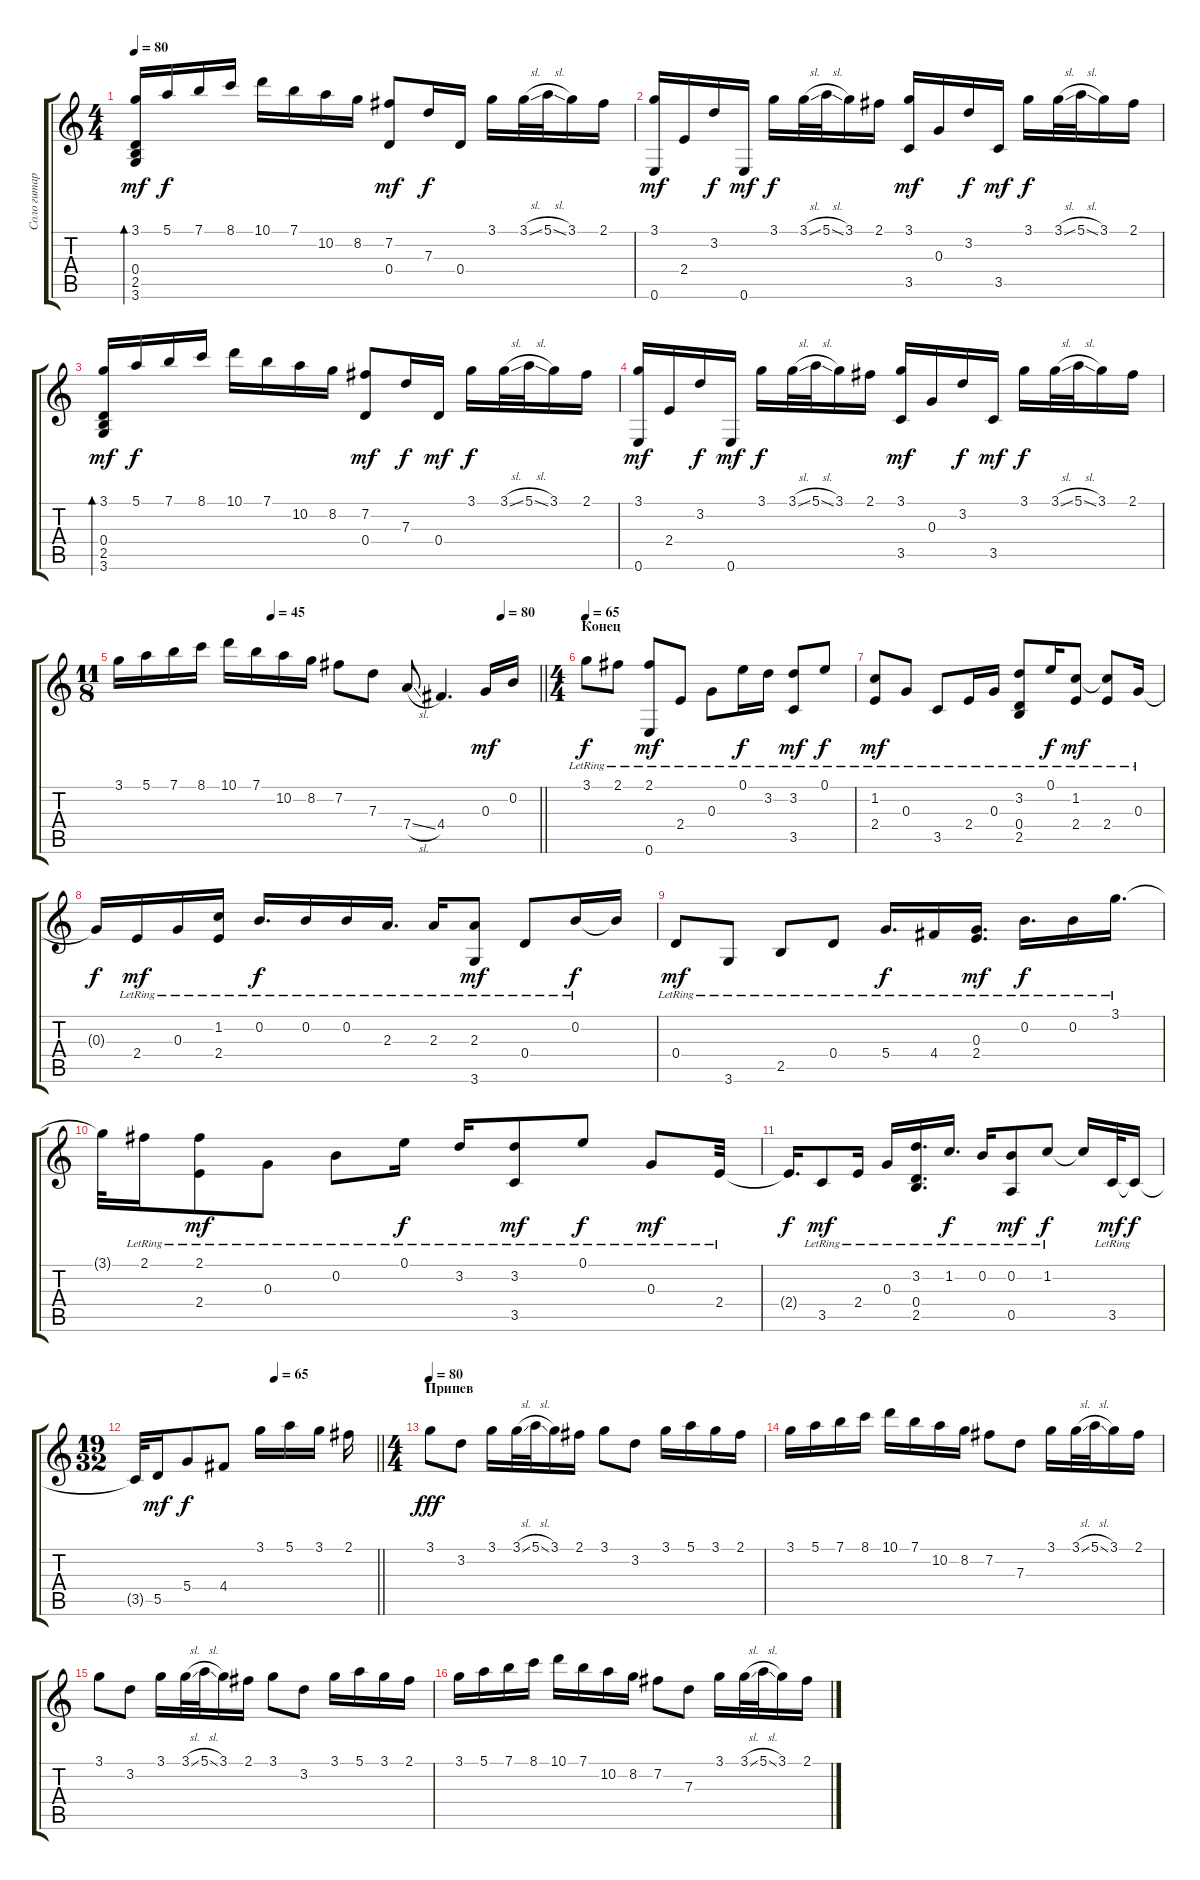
\track ("Соло гитара" "Соло гитар") {instrument overdrivenguitar}
\staff {score tabs}
\tuning (E4 B3 G3 D3 A2 E2) {hide}
\ts (4 4)
\tempo 80
\clef g2
\ks c
(3.1 0.4 2.5 3.6).16{bd 60 dy mf} 5.1.16{dy f} 7.1.16 8.1.16 10.1.16 7.1.16 10.2.16 8.2.16 (7.2 0.4).8{dy mf} 7.3.16{dy f} 0.4.16 3.1.16 3.1{sl}.32 5.1{sl}.32 3.1.16 2.1.16 |
(3.1 0.6).16{dy mf} 2.4.16 3.2.16{dy f} 0.6.16{dy mf} 3.1.16{dy f} 3.1{sl}.32 5.1{sl}.32 3.1.16 2.1.16 (3.1 3.5).16{dy mf} 0.3.16 3.2.16{dy f} 3.5.16{dy mf} 3.1.16{dy f} 3.1{sl}.32 5.1{sl}.32 3.1.16 2.1.16 |
(3.1 0.4 2.5 3.6).16{bd 60 dy mf} 5.1.16{dy f} 7.1.16 8.1.16 10.1.16 7.1.16 10.2.16 8.2.16 (7.2 0.4).8{dy mf} 7.3.16{dy f} 0.4.16{dy mf} 3.1.16{dy f} 3.1{sl}.32 5.1{sl}.32 3.1.16 2.1.16 |
(3.1 0.6).16{dy mf} 2.4.16 3.2.16{dy f} 0.6.16{dy mf} 3.1.16{dy f} 3.1{sl}.32 5.1{sl}.32 3.1.16 2.1.16 (3.1 3.5).16{dy mf} 0.3.16 3.2.16{dy f} 3.5.16{dy mf} 3.1.16{dy f} 3.1{sl}.32 5.1{sl}.32 3.1.16 2.1.16 |
\ts (11 8)
\tempo (45 0.36363636363636365)
\tempo (80 0.9090909090909091)
\barLineRight lightlight
3.1.16 5.1.16 7.1.16 8.1.16 10.1.16 7.1.16 10.2.16 8.2.16 7.2.8 7.3.8 7.4{sl}.8 4.4.4{d} 0.3.16{dy mf} 0.2.16 |
\ts (4 4)
\section ("" "Конец")
\tempo 65
3.1{lr}.8{dy f} 2.1{lr}.8 (2.1{lr} 0.6{lr}).8{dy mf} 2.4{lr}.8 0.3{lr}.8 0.1{lr}.16{dy f} 3.2{lr}.16 (3.2{lr} 3.5{lr}).8{dy mf} 0.1{lr}.8{dy f} |
(1.2{lr} 2.4{lr}).8{dy mf} 0.3{lr}.8 3.5{lr}.8 2.4{lr}.16 0.3{lr}.16 (3.2{lr} 0.4{lr} 2.5{lr}).8 0.1{lr}.16{dy f} (1.2{lr} 2.4{lr}).8{dy mf} (1.2{t} 2.4{lr}).8 0.3{lr}.16 |
0.3{t}.16{dy f} 2.4{lr}.16{dy mf} 0.3{lr}.16 (1.2{lr} 2.4{lr}).16 0.2{lr}.16{d dy f} 0.2{lr}.16 0.2{lr}.16 2.3{lr}.16{d} 2.3{lr}.16 (2.3{lr} 3.6{lr}).8{dy mf} 0.4{lr}.8 0.2{lr}.16{dy f} 0.2{t}.16 |
0.4{lr}.8{dy mf} 3.6{lr}.8 2.5{lr}.8 0.4{lr}.8 5.4{lr}.16{d dy f} 4.4{lr}.16 (0.3{lr} 2.4{lr}).16{d dy mf} 0.2{lr}.16{d dy f} 0.2{lr}.16 3.1{lr}.16{d} |
3.1{t}.32 2.1{lr}.16 (2.1{lr} 2.4{lr}).8{dy mf} 0.3{lr}.8 0.2{lr}.8 0.1{lr}.16{dy f} 3.2{lr}.16 (3.2{lr} 3.5{lr}).8{dy mf} 0.1{lr}.8{dy f} 0.3{lr}.8{dy mf} 2.4{lr}.32 |
2.4{t}.16{d dy f} 3.5{lr}.8{dy mf} 2.4{lr}.16 0.3{lr}.16 (3.2{lr} 0.4{lr} 2.5{lr}).16{d} 1.2{lr}.16{d dy f} 0.2{lr}.16 (0.2{lr} 0.5{lr}).8{dy mf} 1.2{lr}.8{dy f} 1.2{t}.16 3.5{lr}.32{dy mf} 3.5{t}.16{dy f} |
\ts (19 32)
\tempo (65 0.5789473684210527)
\barLineRight lightlight
3.5{t}.32 5.5.16{dy mf} 5.4.8{dy f} 4.4.8 3.1.16 5.1.16 3.1.16 2.1.16 |
\ts (4 4)
\section ("" "Припев")
\tempo 80
3.1.8{dy fff volume 16 balance 8 instrument overdrivenguitar} 3.2.8 3.1.16 3.1{sl}.32 5.1{sl}.32 3.1.16 2.1.16 3.1.8 3.2.8 3.1.16 5.1.16 3.1.16 2.1.16 |
3.1.16 5.1.16 7.1.16 8.1.16 10.1.16 7.1.16 10.2.16 8.2.16 7.2.8 7.3.8 3.1.16 3.1{sl}.32 5.1{sl}.32 3.1.16 2.1.16 |
3.1.8 3.2.8 3.1.16 3.1{sl}.32 5.1{sl}.32 3.1.16 2.1.16 3.1.8 3.2.8 3.1.16 5.1.16 3.1.16 2.1.16 |
3.1.16 5.1.16 7.1.16 8.1.16 10.1.16 7.1.16 10.2.16 8.2.16 7.2.8 7.3.8 3.1.16 3.1{sl}.32 5.1{sl}.32 3.1.16 2.1.16
